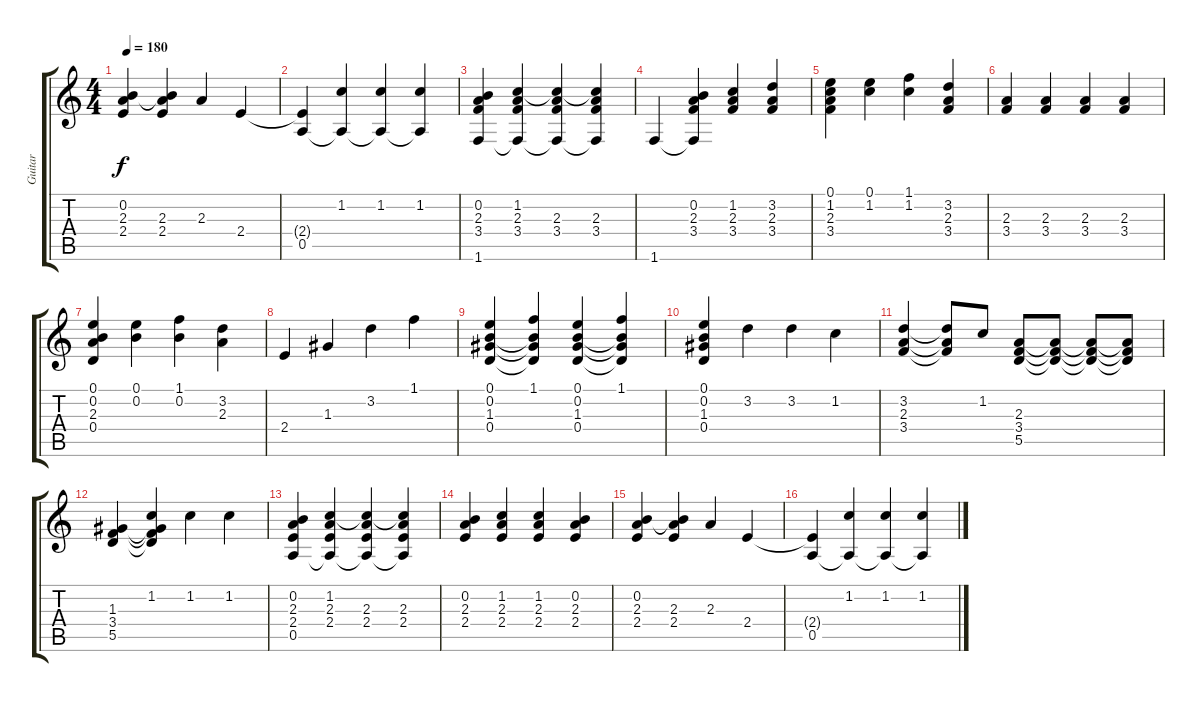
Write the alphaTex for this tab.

\track ("Guitar" "Guitar") {instrument acousticguitarnylon}
\staff {score tabs}
\tuning (E4 B3 G3 D3 A2 E2) {hide}
\ts (4 4)
\tempo 180
\clef g2
\ks c
(0.2 2.3 2.4).4{dy f} (0.2{t} 2.3 2.4).4 2.3.4 2.4.4 |
(2.4{t} 0.5).4 (1.2 0.5{t}).4 (1.2 0.5{t}).4 (1.2 0.5{t}).4 |
(0.2 2.3 3.4 1.6).4 (1.2 2.3 3.4 1.6{t}).4 (1.2{t} 2.3 3.4 1.6{t}).4 (1.2{t} 2.3 3.4 1.6{t}).4 |
1.6.4 (0.2 2.3 3.4 1.6{t}).4 (1.2 2.3 3.4).4 (3.2 2.3 3.4).4 |
(0.1 1.2 2.3 3.4).4 (0.1 1.2).4 (1.1 1.2).4 (3.2 2.3 3.4).4 |
(2.3 3.4).4 (2.3 3.4).4 (2.3 3.4).4 (2.3 3.4).4 |
(0.1 0.2 2.3 0.4).4 (0.1 0.2).4 (1.1 0.2).4 (3.2 2.3).4 |
2.4.4 1.3.4 3.2.4 1.1.4 |
(0.1 0.2 1.3 0.4).4 (1.1 0.2{t} 1.3{t} 0.4{t}).4 (0.1 0.2 1.3 0.4).4 (1.1 0.2{t} 1.3{t} 0.4{t}).4 |
(0.1 0.2 1.3 0.4).4 3.2.4 3.2.4 1.2.4 |
(3.2 2.3 3.4).4 (3.2{t} 2.3{t} 3.4{t}).8 1.2.8 (2.3 3.4 5.5).8 (2.3{t} 3.4{t} 5.5{t}).8 (2.3{t} 3.4{t} 5.5{t}).8 (2.3{t} 3.4{t} 5.5{t}).8 |
(1.3 3.4 5.5).4 (1.2 1.3{t} 3.4{t} 5.5{t}).4 1.2.4 1.2.4 |
(0.2 2.3 2.4 0.5).4 (1.2 2.3 2.4 0.5{t}).4 (1.2{t} 2.3 2.4 0.5{t}).4 (1.2{t} 2.3 2.4 0.5{t}).4 |
(0.2 2.3 2.4).4 (1.2 2.3 2.4).4 (1.2 2.3 2.4).4 (0.2 2.3 2.4).4 |
(0.2 2.3 2.4).4 (0.2{t} 2.3 2.4).4 2.3.4 2.4.4 |
(2.4{t} 0.5).4 (1.2 0.5{t}).4 (1.2 0.5{t}).4 (1.2 0.5{t}).4
